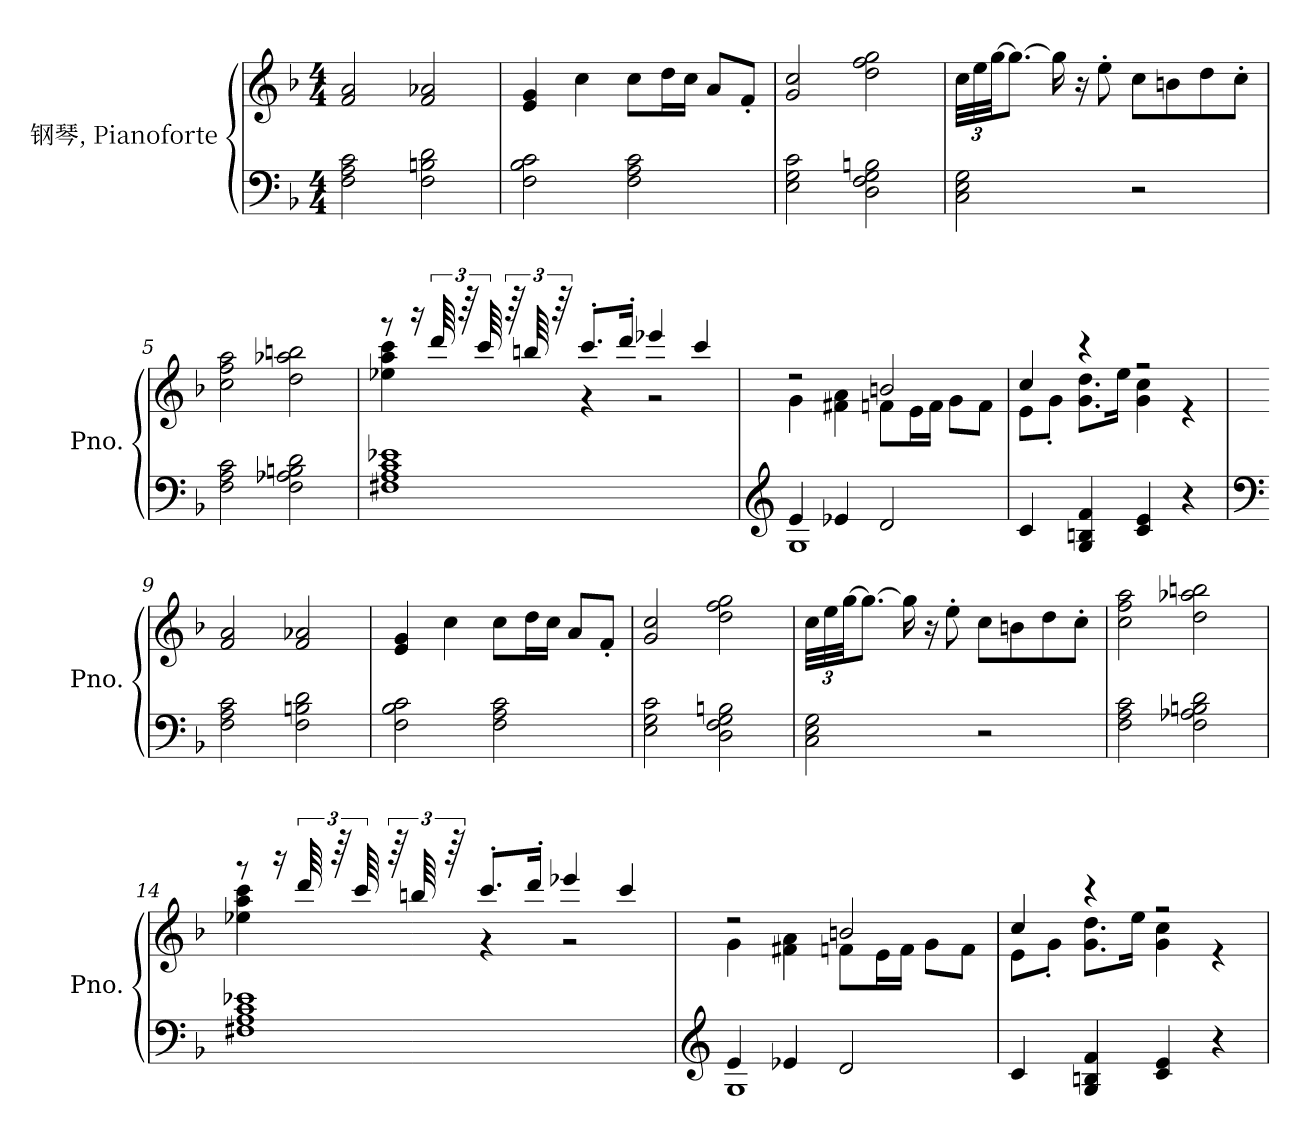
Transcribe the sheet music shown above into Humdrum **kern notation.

**kern	**kern
*part1	*part1
*staff2	*staff1
*I"钢琴, Pianoforte	*
*I'Pno.	*
*clefF4	*clefG2
*k[b-]	*k[b-]
*M4/4	*M4/4
*MM66	*MM66
=1	=1
2F\ 2A\ 2c\	2f/ 2a/
2F\ 2Bn\ 2d\	2f/ 2a-X/
=2	=2
2F\ 2B-\ 2c\	4e/ 4g/
.	4cc\
2F\ 2A\ 2c\	8cc\L
.	16dd\L
.	16cc\JJ
.	8a/L
.	8f'/J
=3	=3
2E\ 2G\ 2c\	2g/ 2cc/
2D\ 2F\ 2G\ 2Bn\	2dd\ 2ff\ 2gg\
=4	=4
*	*Xbrackettup
2C\ 2E\ 2G\	48cc\LLL
.	48ee\
.	[48gg\JJ
.	8.gg\J_
.	16gg\]
.	16r
.	8ee'\
2r	8cc\L
.	8bn\
.	8dd\
.	8cc'\J
=5	=5
2F\ 2A\ 2c\	2cc\ 2ff\ 2aa\
2F\ 2A-X\ 2Bn\ 2d\	2dd\ 2aa-X\ 2bbn\
!!LO:LB:g=z
=6	=6
*	*^
1F#X 1A 1c 1e-X	8r	4ee-X\ 4aa\ 4ccc\
.	16r	.
*	*brackettup	*
.	96ddd/	.
.	96r	.
.	96ccc/	.
.	96r	.
.	96bbn/	.
.	96r	.
.	8.ccc'/L	4r
.	16ddd'/Jk	.
.	4eee-X/	2r
.	4ccc/	.
=7	=7	=7
*clefG2	*	*
*^	*	*
4e/	1G	2r	4g\
4e-X/	.	.	4f#X\ 4a\
2d/	.	2bn/	8fn\L
.	.	.	16e\L
.	.	.	16f\JJ
.	.	.	8g\L
.	.	.	8f\J
*v	*v	*	*
=8	=8	=8
4c/	4cc/	8e\L
.	.	8g'\J
4G/ 4Bn/ 4f/	4r	8.g\ 8.dd\L
.	.	16ee\Jk
4c/ 4e/	2r	4g\ 4cc\
4r	.	4r
*	*v	*v
=9	=9
*clefF4	*
2F\ 2A\ 2c\	2f/ 2a/
2F\ 2Bn\ 2d\	2f/ 2a-X/
!!LO:LB:g=z
=10	=10
2F\ 2B-\ 2c\	4e/ 4g/
.	4cc\
2F\ 2A\ 2c\	8cc\L
.	16dd\L
.	16cc\JJ
.	8a/L
.	8f'/J
=11	=11
2E\ 2G\ 2c\	2g/ 2cc/
2D\ 2F\ 2G\ 2Bn\	2dd\ 2ff\ 2gg\
=12	=12
*	*Xbrackettup
2C\ 2E\ 2G\	48cc\LLL
.	48ee\
.	[48gg\JJ
.	8.gg\J_
.	16gg\]
.	16r
.	8ee'\
2r	8cc\L
.	8bn\
.	8dd\
.	8cc'\J
=13	=13
2F\ 2A\ 2c\	2cc\ 2ff\ 2aa\
2F\ 2A-X\ 2Bn\ 2d\	2dd\ 2aa-X\ 2bbn\
!!LO:LB:g=z
=14	=14
*	*^
1F#X 1A 1c 1e-X	8r	4ee-X\ 4aa\ 4ccc\
.	16r	.
*	*brackettup	*
.	96ddd/	.
.	96r	.
.	96ccc/	.
.	96r	.
.	96bbn/	.
.	96r	.
.	8.ccc'/L	4r
.	16ddd'/Jk	.
.	4eee-X/	2r
.	4ccc/	.
=15	=15	=15
*clefG2	*	*
*^	*	*
4e/	1G	2r	4g\
4e-X/	.	.	4f#X\ 4a\
2d/	.	2bn/	8fn\L
.	.	.	16e\L
.	.	.	16f\JJ
.	.	.	8g\L
.	.	.	8f\J
*v	*v	*	*
=16	=16	=16
4c/	4cc/	8e\L
.	.	8g'\J
4G/ 4Bn/ 4f/	4r	8.g\ 8.dd\L
.	.	16ee\Jk
4c/ 4e/	2r	4g\ 4cc\
4r	.	4r
*	*v	*v
=	=
*-	*-
